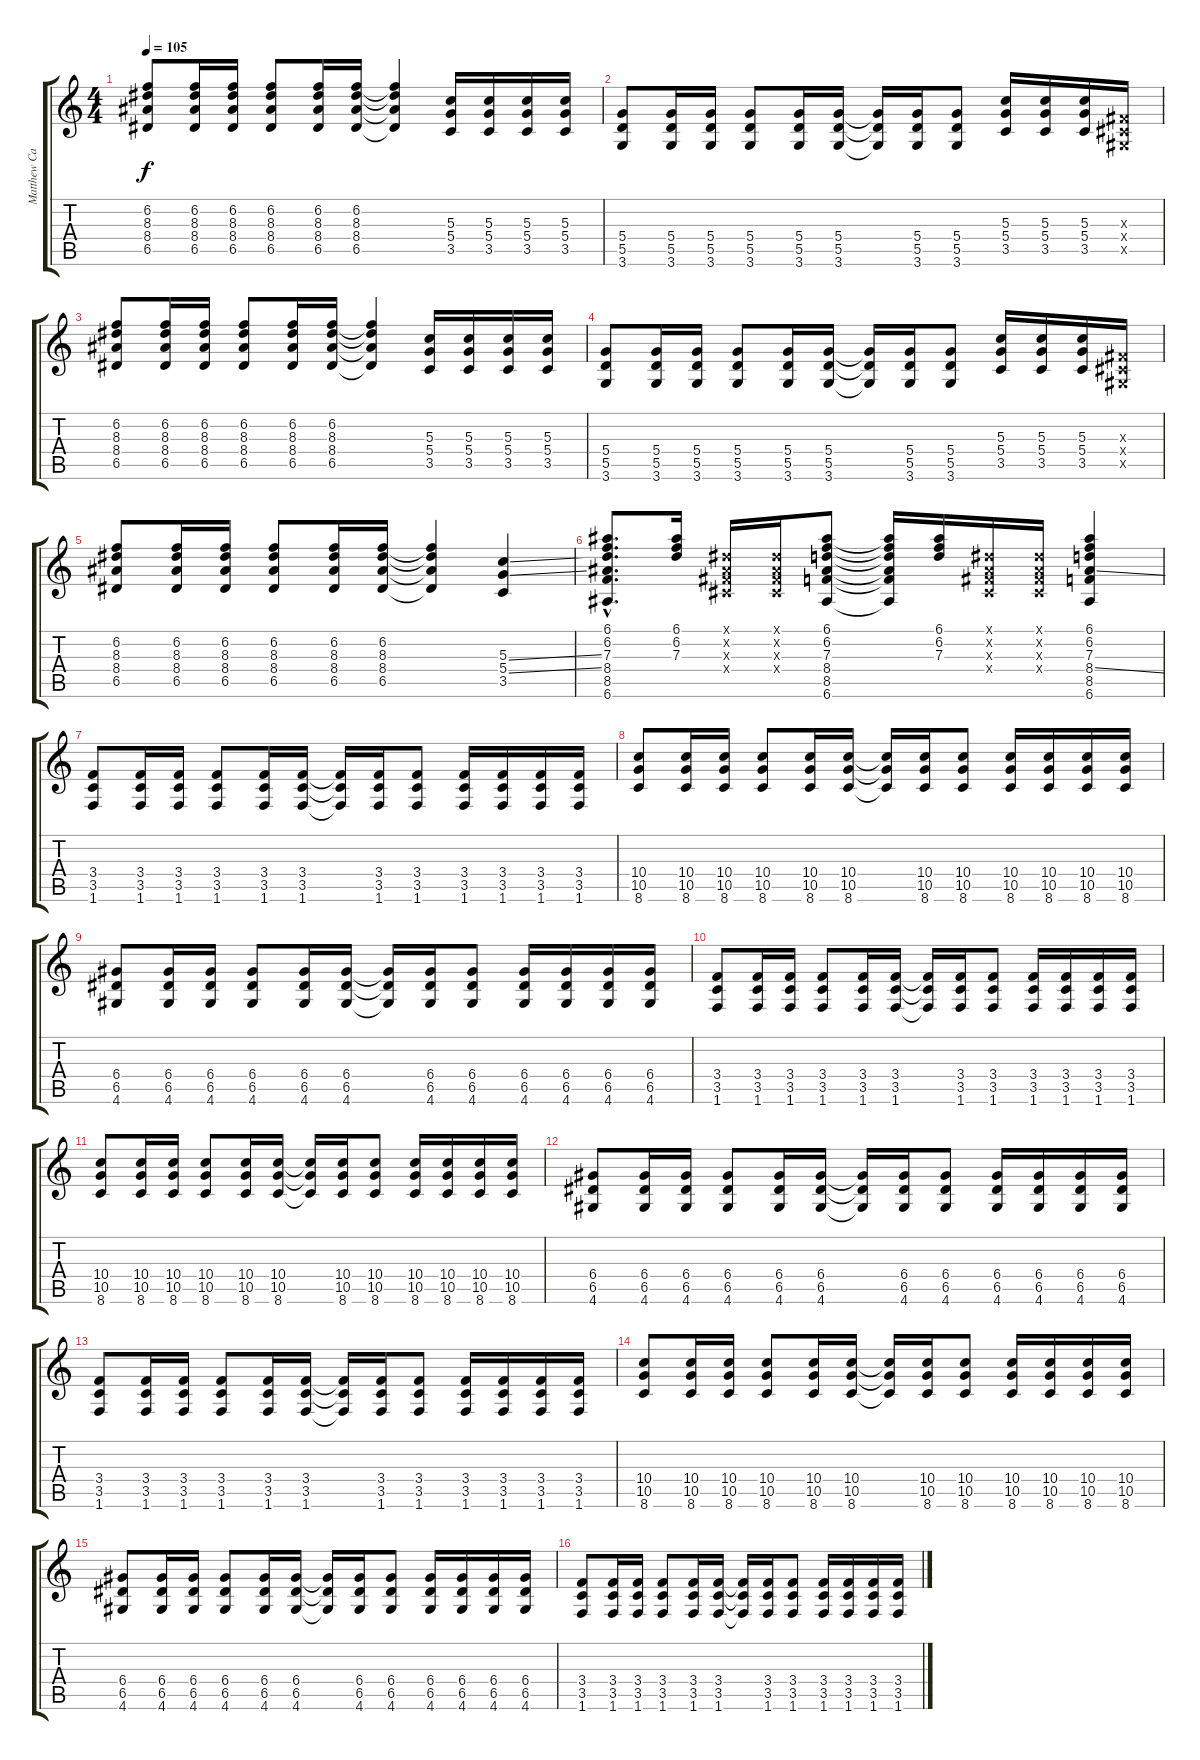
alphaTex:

\track ("Matthew Caws Disto" "Matthew Ca") {instrument distortionguitar}
\staff {score tabs}
\tuning (E4 B3 G3 D3 A2 E2) {hide}
\ts (4 4)
\tempo 105
\clef g2
\ks c
(6.2 8.3 8.4 6.5).8{dy f} (6.2 8.3 8.4 6.5).16 (6.2 8.3 8.4 6.5).16 (6.2 8.3 8.4 6.5).8 (6.2 8.3 8.4 6.5).16 (6.2 8.3 8.4 6.5).16 (6.2{t} 8.3{t} 8.4{t} 6.5{t}).4 (5.3 5.4 3.5).16 (5.3 5.4 3.5).16 (5.3 5.4 3.5).16 (5.3 5.4 3.5).16 |
(5.4 5.5 3.6).8 (5.4 5.5 3.6).16 (5.4 5.5 3.6).16 (5.4 5.5 3.6).8 (5.4 5.5 3.6).16 (5.4 5.5 3.6).16 (5.4{t} 5.5{t} 3.6{t}).16 (5.4 5.5 3.6).16 (5.4 5.5 3.6).8 (5.3 5.4 3.5).16 (5.3 5.4 3.5).16 (5.3 5.4 3.5).16 (-1.3{x} -1.4{x} -1.5{x}).16 |
(6.2 8.3 8.4 6.5).8 (6.2 8.3 8.4 6.5).16 (6.2 8.3 8.4 6.5).16 (6.2 8.3 8.4 6.5).8 (6.2 8.3 8.4 6.5).16 (6.2 8.3 8.4 6.5).16 (6.2{t} 8.3{t} 8.4{t} 6.5{t}).4 (5.3 5.4 3.5).16 (5.3 5.4 3.5).16 (5.3 5.4 3.5).16 (5.3 5.4 3.5).16 |
(5.4 5.5 3.6).8 (5.4 5.5 3.6).16 (5.4 5.5 3.6).16 (5.4 5.5 3.6).8 (5.4 5.5 3.6).16 (5.4 5.5 3.6).16 (5.4{t} 5.5{t} 3.6{t}).16 (5.4 5.5 3.6).16 (5.4 5.5 3.6).8 (5.3 5.4 3.5).16 (5.3 5.4 3.5).16 (5.3 5.4 3.5).16 (-1.3{x} -1.4{x} -1.5{x}).16 |
(6.2 8.3 8.4 6.5).8 (6.2 8.3 8.4 6.5).16 (6.2 8.3 8.4 6.5).16 (6.2 8.3 8.4 6.5).8 (6.2 8.3 8.4 6.5).16 (6.2 8.3 8.4 6.5).16 (6.2{t} 8.3{t} 8.4{t} 6.5{t}).4 (5.3{ss} 5.4{ss} 3.5).4 |
(6.1{hac} 6.2{hac} 7.3{hac} 8.4{hac} 8.5{hac} 6.6{hac}).8{d} (6.1 6.2 7.3).16 (-1.1{x} -1.2{x} -1.3{x} -1.4{x}).16 (-1.1{x} -1.2{x} -1.3{x} -1.4{x}).16 (6.1 6.2 7.3 8.4 8.5 6.6).8 (6.1{t} 6.2{t} 7.3{t} 8.4{t} 8.5{t} 6.6{t}).16 (6.1 6.2 7.3).16 (-1.1{x} -1.2{x} -1.3{x} -1.4{x}).16 (-1.1{x} -1.2{x} -1.3{x} -1.4{x}).16 (6.1 6.2 7.3 8.4{ss} 8.5 6.6).4 |
(3.4 3.5 1.6).8 (3.4 3.5 1.6).16 (3.4 3.5 1.6).16 (3.4 3.5 1.6).8 (3.4 3.5 1.6).16 (3.4 3.5 1.6).16 (3.4{t} 3.5{t} 1.6{t}).16 (3.4 3.5 1.6).16 (3.4 3.5 1.6).8 (3.4 3.5 1.6).16 (3.4 3.5 1.6).16 (3.4 3.5 1.6).16 (3.4 3.5 1.6).16 |
(10.4 10.5 8.6).8 (10.4 10.5 8.6).16 (10.4 10.5 8.6).16 (10.4 10.5 8.6).8 (10.4 10.5 8.6).16 (10.4 10.5 8.6).16 (10.4{t} 10.5{t} 8.6{t}).16 (10.4 10.5 8.6).16 (10.4 10.5 8.6).8 (10.4 10.5 8.6).16 (10.4 10.5 8.6).16 (10.4 10.5 8.6).16 (10.4 10.5 8.6).16 |
(6.4 6.5 4.6).8 (6.4 6.5 4.6).16 (6.4 6.5 4.6).16 (6.4 6.5 4.6).8 (6.4 6.5 4.6).16 (6.4 6.5 4.6).16 (6.4{t} 6.5{t} 4.6{t}).16 (6.4 6.5 4.6).16 (6.4 6.5 4.6).8 (6.4 6.5 4.6).16 (6.4 6.5 4.6).16 (6.4 6.5 4.6).16 (6.4 6.5 4.6).16 |
(3.4 3.5 1.6).8 (3.4 3.5 1.6).16 (3.4 3.5 1.6).16 (3.4 3.5 1.6).8 (3.4 3.5 1.6).16 (3.4 3.5 1.6).16 (3.4{t} 3.5{t} 1.6{t}).16 (3.4 3.5 1.6).16 (3.4 3.5 1.6).8 (3.4 3.5 1.6).16 (3.4 3.5 1.6).16 (3.4 3.5 1.6).16 (3.4 3.5 1.6).16 |
(10.4 10.5 8.6).8 (10.4 10.5 8.6).16 (10.4 10.5 8.6).16 (10.4 10.5 8.6).8 (10.4 10.5 8.6).16 (10.4 10.5 8.6).16 (10.4{t} 10.5{t} 8.6{t}).16 (10.4 10.5 8.6).16 (10.4 10.5 8.6).8 (10.4 10.5 8.6).16 (10.4 10.5 8.6).16 (10.4 10.5 8.6).16 (10.4 10.5 8.6).16 |
(6.4 6.5 4.6).8 (6.4 6.5 4.6).16 (6.4 6.5 4.6).16 (6.4 6.5 4.6).8 (6.4 6.5 4.6).16 (6.4 6.5 4.6).16 (6.4{t} 6.5{t} 4.6{t}).16 (6.4 6.5 4.6).16 (6.4 6.5 4.6).8 (6.4 6.5 4.6).16 (6.4 6.5 4.6).16 (6.4 6.5 4.6).16 (6.4 6.5 4.6).16 |
(3.4 3.5 1.6).8 (3.4 3.5 1.6).16 (3.4 3.5 1.6).16 (3.4 3.5 1.6).8 (3.4 3.5 1.6).16 (3.4 3.5 1.6).16 (3.4{t} 3.5{t} 1.6{t}).16 (3.4 3.5 1.6).16 (3.4 3.5 1.6).8 (3.4 3.5 1.6).16 (3.4 3.5 1.6).16 (3.4 3.5 1.6).16 (3.4 3.5 1.6).16 |
(10.4 10.5 8.6).8 (10.4 10.5 8.6).16 (10.4 10.5 8.6).16 (10.4 10.5 8.6).8 (10.4 10.5 8.6).16 (10.4 10.5 8.6).16 (10.4{t} 10.5{t} 8.6{t}).16 (10.4 10.5 8.6).16 (10.4 10.5 8.6).8 (10.4 10.5 8.6).16 (10.4 10.5 8.6).16 (10.4 10.5 8.6).16 (10.4 10.5 8.6).16 |
(6.4 6.5 4.6).8 (6.4 6.5 4.6).16 (6.4 6.5 4.6).16 (6.4 6.5 4.6).8 (6.4 6.5 4.6).16 (6.4 6.5 4.6).16 (6.4{t} 6.5{t} 4.6{t}).16 (6.4 6.5 4.6).16 (6.4 6.5 4.6).8 (6.4 6.5 4.6).16 (6.4 6.5 4.6).16 (6.4 6.5 4.6).16 (6.4 6.5 4.6).16 |
(3.4 3.5 1.6).8 (3.4 3.5 1.6).16 (3.4 3.5 1.6).16 (3.4 3.5 1.6).8 (3.4 3.5 1.6).16 (3.4 3.5 1.6).16 (3.4{t} 3.5{t} 1.6{t}).16 (3.4 3.5 1.6).16 (3.4 3.5 1.6).8 (3.4 3.5 1.6).16 (3.4 3.5 1.6).16 (3.4 3.5 1.6).16 (3.4 3.5 1.6).16
